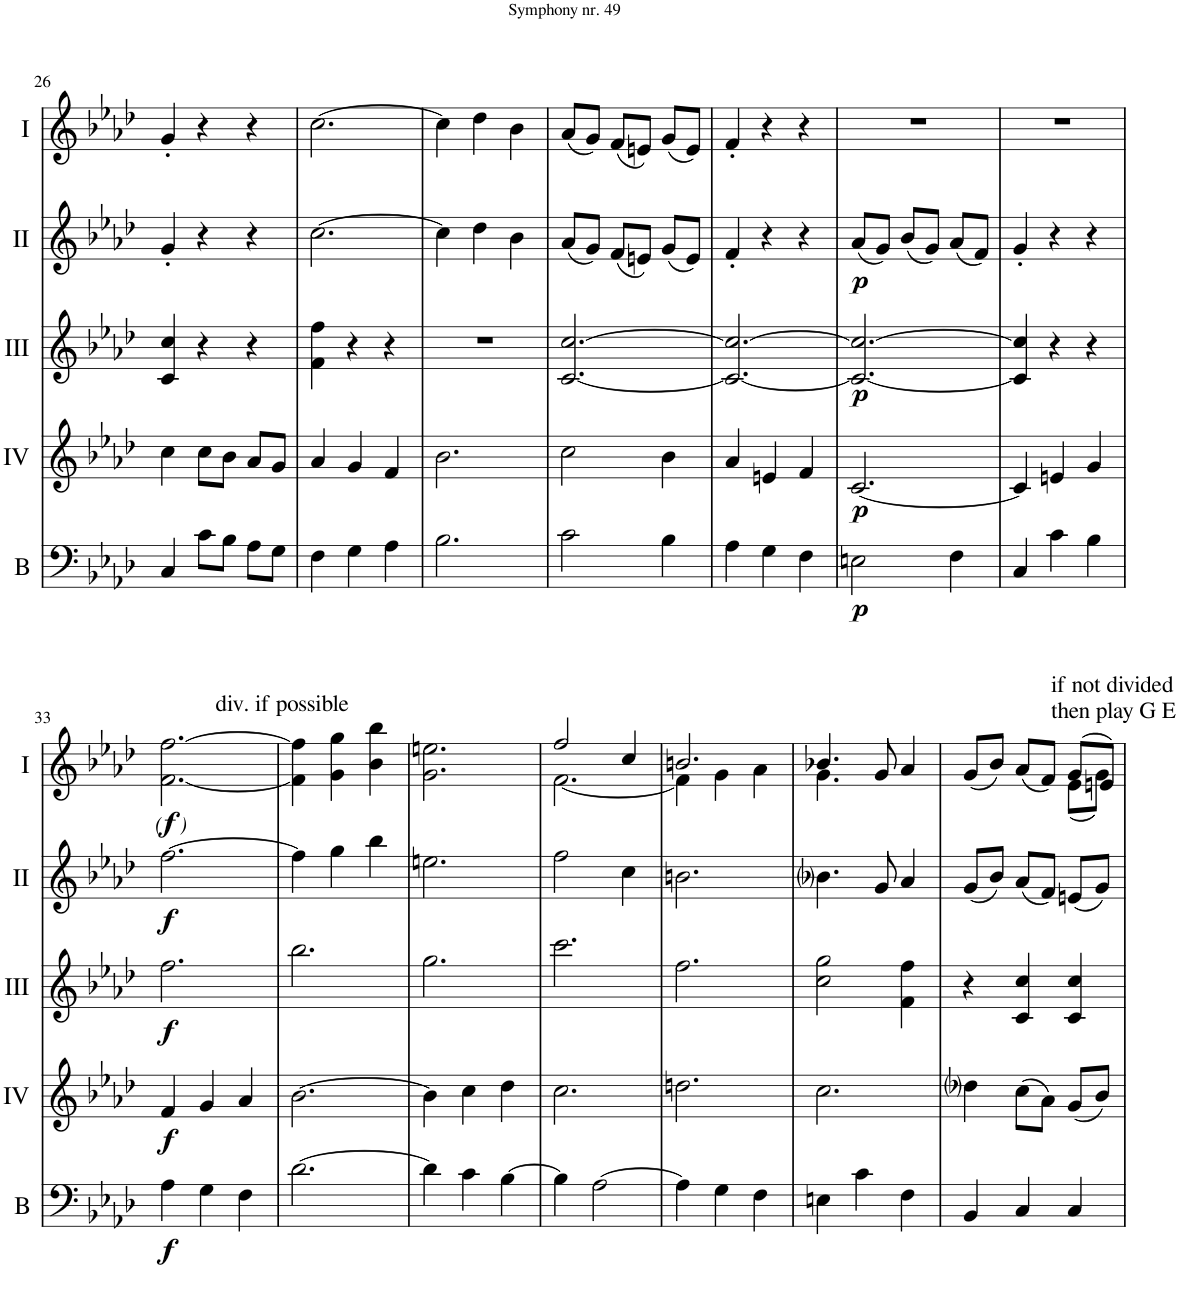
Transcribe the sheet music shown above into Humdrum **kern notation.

**kern	**dynam	**kern	**dynam	**kern	**dynam	**kern	**dynam	**kern	**dynam
*part5	*part5	*part4	*part4	*part3	*part3	*part2	*part2	*part1	*part1
*staff5	*staff5	*staff4	*staff4	*staff3	*staff3	*staff2	*staff2	*staff1	*staff1
*I"Bass	*	*I"Acc. 4	*	*I"Acc. 3	*	*I"Acc. 2	*	*I"Acc. 1	*
*I'B	*	*	*	*	*	*	*	*	*
!!LO:PB:g=z
*clefF4	*	*clefG2	*	*clefG2	*	*clefG2	*	*clefG2	*
*Trd7c12	*	*Trd7c12	*	*Trd7c12	*	*	*	*	*
*k[b-e-a-d-]	*	*k[b-e-a-d-]	*	*k[b-e-a-d-]	*	*k[b-e-a-d-]	*	*k[b-e-a-d-]	*
*M3/4	*	*M3/4	*	*M3/4	*	*M3/4	*	*M3/4	*
=26	=26	=26	=26	=26	=26	=26	=26	=26	=26
4C/	.	4cc\	.	4c/ 4cc/	.	4g'/	.	4g'/	.
8c\L	.	8cc\L	.	4r	.	4r	.	4r	.
8B-\J	.	8b-\J	.	.	.	.	.	.	.
8A-\L	.	8a-/L	.	4r	.	4r	.	4r	.
8G\J	.	8g/J	.	.	.	.	.	.	.
=27	=27	=27	=27	=27	=27	=27	=27	=27	=27
4F\	.	4a-/	.	4f\ 4ff\	.	[2.cc\	.	[2.cc\	.
4G\	.	4g/	.	4r	.	.	.	.	.
4A-\	.	4f/	.	4r	.	.	.	.	.
=28	=28	=28	=28	=28	=28	=28	=28	=28	=28
2.B-\	.	2.b-\	.	2.r	.	4cc\]	.	4cc\]	.
.	.	.	.	.	.	4dd-\	.	4dd-\	.
.	.	.	.	.	.	4b-\	.	4b-\	.
=29	=29	=29	=29	=29	=29	=29	=29	=29	=29
2c\	.	2cc\	.	[2.c/ [2.cc/	.	(8a-/L	.	(8a-/L	.
.	.	.	.	.	.	8g/J)	.	8g/J)	.
.	.	.	.	.	.	(8f/L	.	(8f/L	.
.	.	.	.	.	.	8en/J)	.	8en/J)	.
4B-\	.	4b-\	.	.	.	(8g/L	.	(8g/L	.
.	.	.	.	.	.	8e/J)	.	8e/J)	.
=30	=30	=30	=30	=30	=30	=30	=30	=30	=30
4A-\	.	4a-/	.	2.c/_ 2.cc/_	.	4f'/	.	4f'/	.
4G\	.	4en/	.	.	.	4r	.	4r	.
4F\	.	4f/	.	.	.	4r	.	4r	.
=31	=31	=31	=31	=31	=31	=31	=31	=31	=31
!	!LO:DY:b	!	!LO:DY:b	!	!LO:DY:b	!	!LO:DY:b	!	!
2En\	p	[2.c/	p	2.c/_ 2.cc/_	p	(8a-/L	p	2.r	.
.	.	.	.	.	.	8g/J)	.	.	.
.	.	.	.	.	.	(8b-/L	.	.	.
.	.	.	.	.	.	8g/J)	.	.	.
4F\	.	.	.	.	.	(8a-/L	.	.	.
.	.	.	.	.	.	8f/J)	.	.	.
=32	=32	=32	=32	=32	=32	=32	=32	=32	=32
4C/	.	4c/]	.	4c/] 4cc/]	.	4g'/	.	2.r	.
4c\	.	4en/	.	4r	.	4r	.	.	.
4B-\	.	4g/	.	4r	.	4r	.	.	.
!!LO:LB:g=z
=33	=33	=33	=33	=33	=33	=33	=33	=33	=33
!	!	!	!	!	!	!	!	!LO:TX:a:t=div. if possible	!
!	!LO:DY:b	!	!LO:DY:b	!	!LO:DY:b	!	!LO:DY:b	!	!LO:DY:b
!	!	!	!	!	!	!	!	!	!LO:DY:n=1:b
!	!	!	!	!	!	!	!	!	!LO:DY:n=2:b
4A-\	f	4f/	f	2.ff\	f	[2.ff\	f	[2.f\ [2.ff\	other-dynamics f other-dynamics
4G\	.	4g/	.	.	.	.	.	.	.
4F\	.	4a-/	.	.	.	.	.	.	.
=34	=34	=34	=34	=34	=34	=34	=34	=34	=34
[2.d-\	.	[2.b-\	.	2.bb-\	.	4ff\]	.	4f\] 4ff\]	.
.	.	.	.	.	.	4gg\	.	4g\ 4gg\	.
.	.	.	.	.	.	4bb-\	.	4b-\ 4bb-\	.
=35	=35	=35	=35	=35	=35	=35	=35	=35	=35
4d-\]	.	4b-\]	.	2.gg\	.	2.een\	.	2.g\ 2.een\	.
4c\	.	4cc\	.	.	.	.	.	.	.
[4B-\	.	4dd-\	.	.	.	.	.	.	.
=36	=36	=36	=36	=36	=36	=36	=36	=36	=36
*	*	*	*	*	*	*	*	*^	*
4B-\]	.	2.cc\	.	2.ccc\	.	2ff\	.	2ff/	[2.f\	.
[2A-\	.	.	.	.	.	.	.	.	.	.
.	.	.	.	.	.	4cc\	.	4cc/	.	.
=37	=37	=37	=37	=37	=37	=37	=37	=37	=37	=37
4A-\]	.	2.ddn\	.	2.ff\	.	2.bn\	.	2.bn/	4f\]	.
4G\	.	.	.	.	.	.	.	.	4g\	.
4F\	.	.	.	.	.	.	.	.	4a-\	.
=38	=38	=38	=38	=38	=38	=38	=38	=38	=38	=38
4En\	.	2.cc\	.	2cc\ 2gg\	.	4.b-i\	.	4.b-X/	4.g\	.
4c\	.	.	.	.	.	.	.	.	.	.
.	.	.	.	.	.	8g/	.	8g/	8ryy	.
4F\	.	.	.	4f\ 4ff\	.	4a-/	.	4a-/	4ryy	.
=39	=39	=39	=39	=39	=39	=39	=39	=39	=39	=39
4BB-/	.	4dd-i\	.	4r	.	(8g/L	.	(8g/L	4ryy	.
.	.	.	.	.	.	8b-/J)	.	8b-/J)	.	.
4C/	.	(8cc\L	.	4c/ 4cc/	.	(8a-/L	.	(8a-/L	4ryy	.
.	.	8a-\J)	.	.	.	8f/J)	.	8f/J)	.	.
!	!	!	!	!	!	!	!	!LO:TX:a:t=if not divided	!	!
!	!	!	!	!	!	!	!	!LO:TX:a:t=then play G E	!	!
4C/	.	(8g/L	.	4c/ 4cc/	.	(8en/L	.	(8g/L	(8e-\L	.
.	.	8b-/J)	.	.	.	8g/J)	.	8en/J)	8g\J)	.
*	*	*	*	*	*	*	*	*v	*v	*
=	=	=	=	=	=	=	=	=	=
*-	*-	*-	*-	*-	*-	*-	*-	*-	*-
